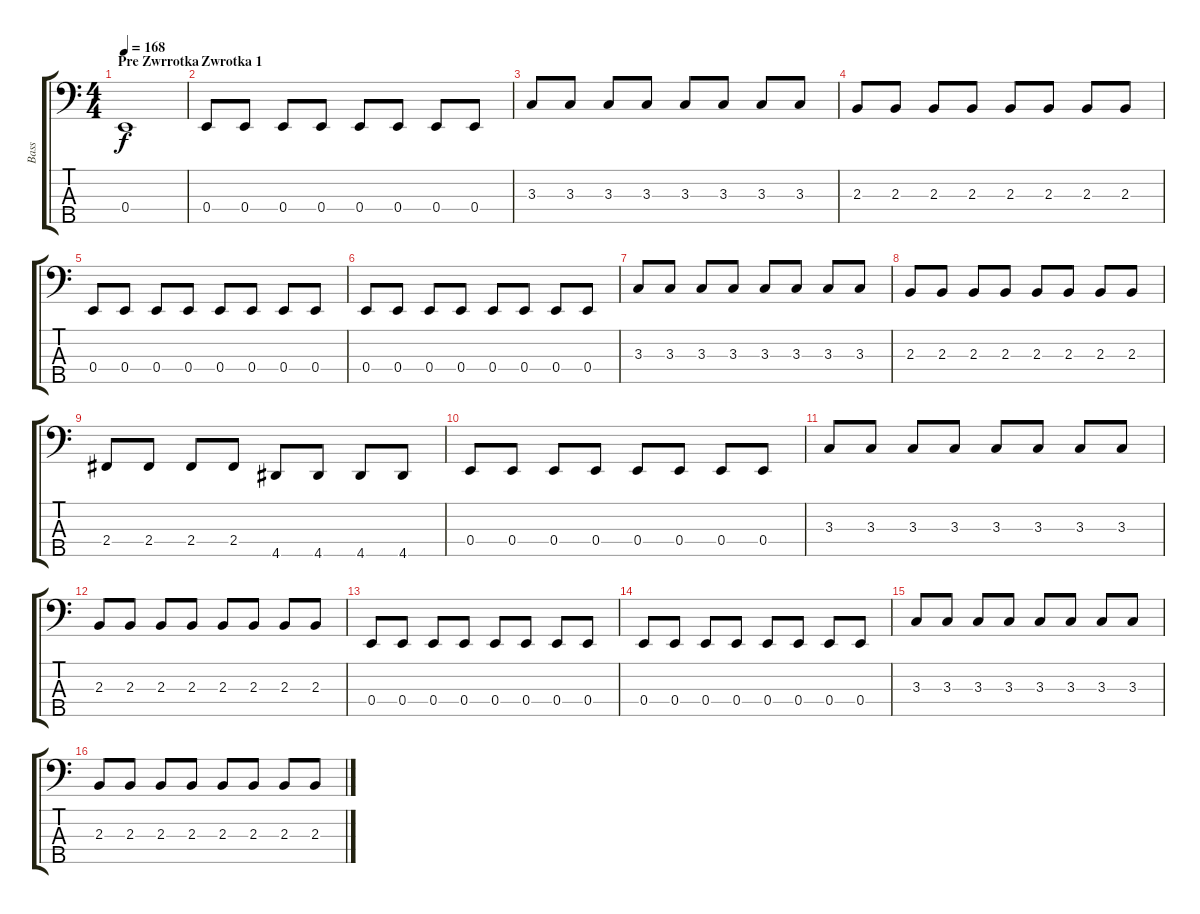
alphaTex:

\track ("Bass" "Bass") {instrument electricbassfinger}
\staff {score tabs}
\tuning (G2 D2 A1 E1 B0) {hide}
\ts (4 4)
\section ("" "Pre Zwrrotka")
\tempo 168
\clef f4
\ks c
0.4.1{dy f} |
\section ("" "Zwrotka 1")
0.4.8 0.4.8 0.4.8 0.4.8 0.4.8 0.4.8 0.4.8 0.4.8 |
3.3.8 3.3.8 3.3.8 3.3.8 3.3.8 3.3.8 3.3.8 3.3.8 |
2.3.8 2.3.8 2.3.8 2.3.8 2.3.8 2.3.8 2.3.8 2.3.8 |
0.4.8 0.4.8 0.4.8 0.4.8 0.4.8 0.4.8 0.4.8 0.4.8 |
0.4.8 0.4.8 0.4.8 0.4.8 0.4.8 0.4.8 0.4.8 0.4.8 |
3.3.8 3.3.8 3.3.8 3.3.8 3.3.8 3.3.8 3.3.8 3.3.8 |
2.3.8 2.3.8 2.3.8 2.3.8 2.3.8 2.3.8 2.3.8 2.3.8 |
2.4.8 2.4.8 2.4.8 2.4.8 4.5.8 4.5.8 4.5.8 4.5.8 |
0.4.8 0.4.8 0.4.8 0.4.8 0.4.8 0.4.8 0.4.8 0.4.8 |
3.3.8 3.3.8 3.3.8 3.3.8 3.3.8 3.3.8 3.3.8 3.3.8 |
2.3.8 2.3.8 2.3.8 2.3.8 2.3.8 2.3.8 2.3.8 2.3.8 |
0.4.8 0.4.8 0.4.8 0.4.8 0.4.8 0.4.8 0.4.8 0.4.8 |
0.4.8 0.4.8 0.4.8 0.4.8 0.4.8 0.4.8 0.4.8 0.4.8 |
3.3.8 3.3.8 3.3.8 3.3.8 3.3.8 3.3.8 3.3.8 3.3.8 |
2.3.8 2.3.8 2.3.8 2.3.8 2.3.8 2.3.8 2.3.8 2.3.8
